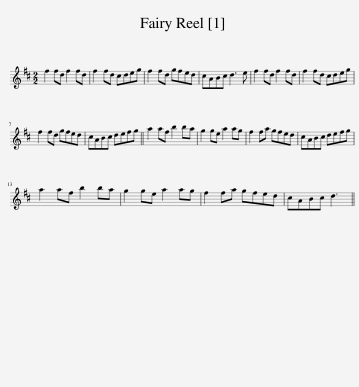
X:1
L:1/8
M:2/2
I:linebreak $
K:D
V:1 treble
V:1
 f2 fd f2 fd | f2 fd cdeg | f2 fd gfed | cABc d3 e | f2 fd f2 fd | %5
 f2 fd cdeg |$ f2 fd gfed | cABc defg || a2 af b2 ba | g2 ge a2 ag | %10
 f2 fa gfed | cABc defg |$ a2 af b2 ba | g2 ge a2 ag | f2 fa gfed | %15
 cABc d3 || %16
